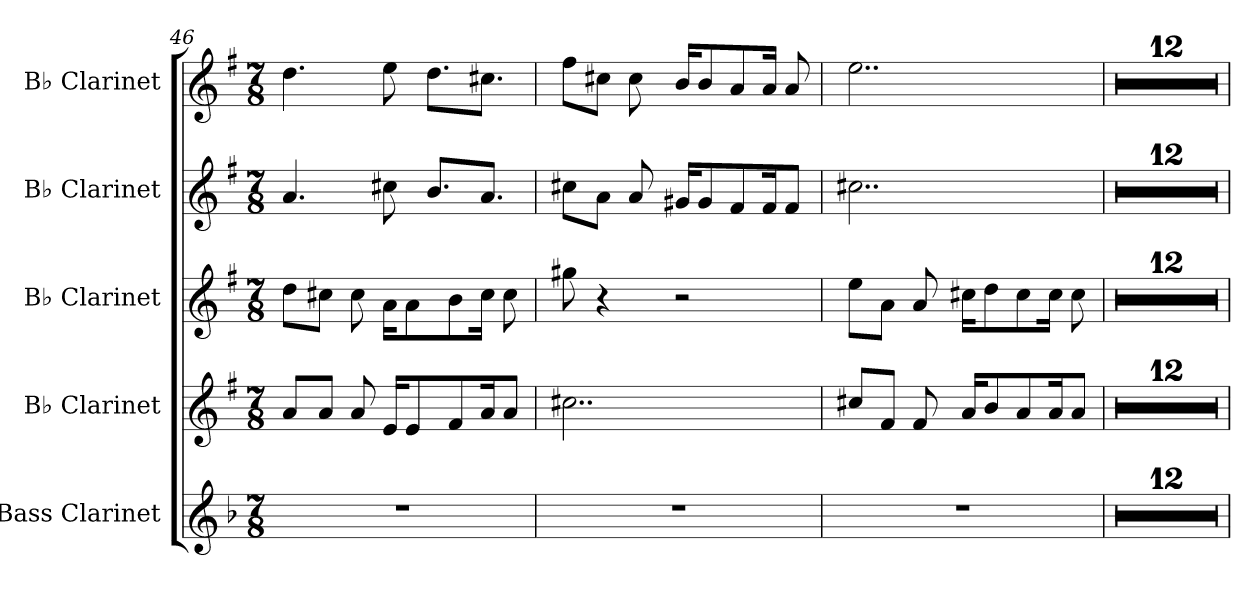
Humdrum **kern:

**kern	**kern	**kern	**kern	**kern
*part5	*part4	*part3	*part2	*part1
*staff5	*staff4	*staff3	*staff2	*staff1
*I"Bass Clarinet	*I"B♭ Clarinet	*I"B♭ Clarinet	*I"B♭ Clarinet	*I"B♭ Clarinet
*I'B. Cl.	*I'B♭ Cl.	*I'B♭ Cl.	*I'B♭ Cl.	*I'B♭ Cl.
*clefG2	*clefG2	*clefG2	*clefG2	*clefG2
*ITrd8c14	*ITrd1c2	*ITrd1c2	*ITrd1c2	*ITrd1c2
*k[b-]	*k[b-]	*k[b-]	*k[b-]	*k[b-]
*M7/8	*M7/8	*M7/8	*M7/8	*M7/8
=46	=46	=46	=46	=46
2..r	8g/L	8cc\L	4.g/	4.cc\
.	8g/J	8bn\J	.	.
.	8g/	8b\	.	.
.	16d/KL	16g\KL	8bn\	8dd\
.	8d/	8g\	.	.
.	.	.	8.a/L	8.cc\L
.	8e/	8a\	.	.
.	16g/K	16b\Jk	8.g/J	8.bn\J
.	8g/J	8b\	.	.
!!LO:PB:g=z
=47	=47	=47	=47	=47
2..r	2..bn\	8ff#X\	8bn\L	8ee\L
.	.	4r	8g\J	8bn\J
.	.	.	8g/	8b\
.	.	2r	16f#X/KL	16a/KL
.	.	.	8f#/	8a/
.	.	.	8e/	8g/
.	.	.	16e/K	16g/Jk
.	.	.	8e/J	8g/
=48	=48	=48	=48	=48
2..r	8bn/L	8dd\L	2..bn\	2..dd\
.	8e/J	8g\J	.	.
.	8e/	8g/	.	.
.	16g/KL	16bn\KL	.	.
.	8a/	8cc\	.	.
.	8g/	8b\	.	.
.	16g/K	16b\Jk	.	.
.	8g/J	8b\	.	.
=49	=49	=49	=49	=49
2..r	2..r	2..r	2..r	2..r
=50	=50	=50	=50	=50
2..r	2..r	2..r	2..r	2..r
=51	=51	=51	=51	=51
2..r	2..r	2..r	2..r	2..r
=52	=52	=52	=52	=52
2..r	2..r	2..r	2..r	2..r
=53	=53	=53	=53	=53
2..r	2..r	2..r	2..r	2..r
=54	=54	=54	=54	=54
2..r	2..r	2..r	2..r	2..r
=55	=55	=55	=55	=55
2..r	2..r	2..r	2..r	2..r
=56	=56	=56	=56	=56
2..r	2..r	2..r	2..r	2..r
=57	=57	=57	=57	=57
2..r	2..r	2..r	2..r	2..r
=58	=58	=58	=58	=58
2..r	2..r	2..r	2..r	2..r
=59	=59	=59	=59	=59
2..r	2..r	2..r	2..r	2..r
=60	=60	=60	=60	=60
2..r	2..r	2..r	2..r	2..r
=	=	=	=	=
*-	*-	*-	*-	*-
